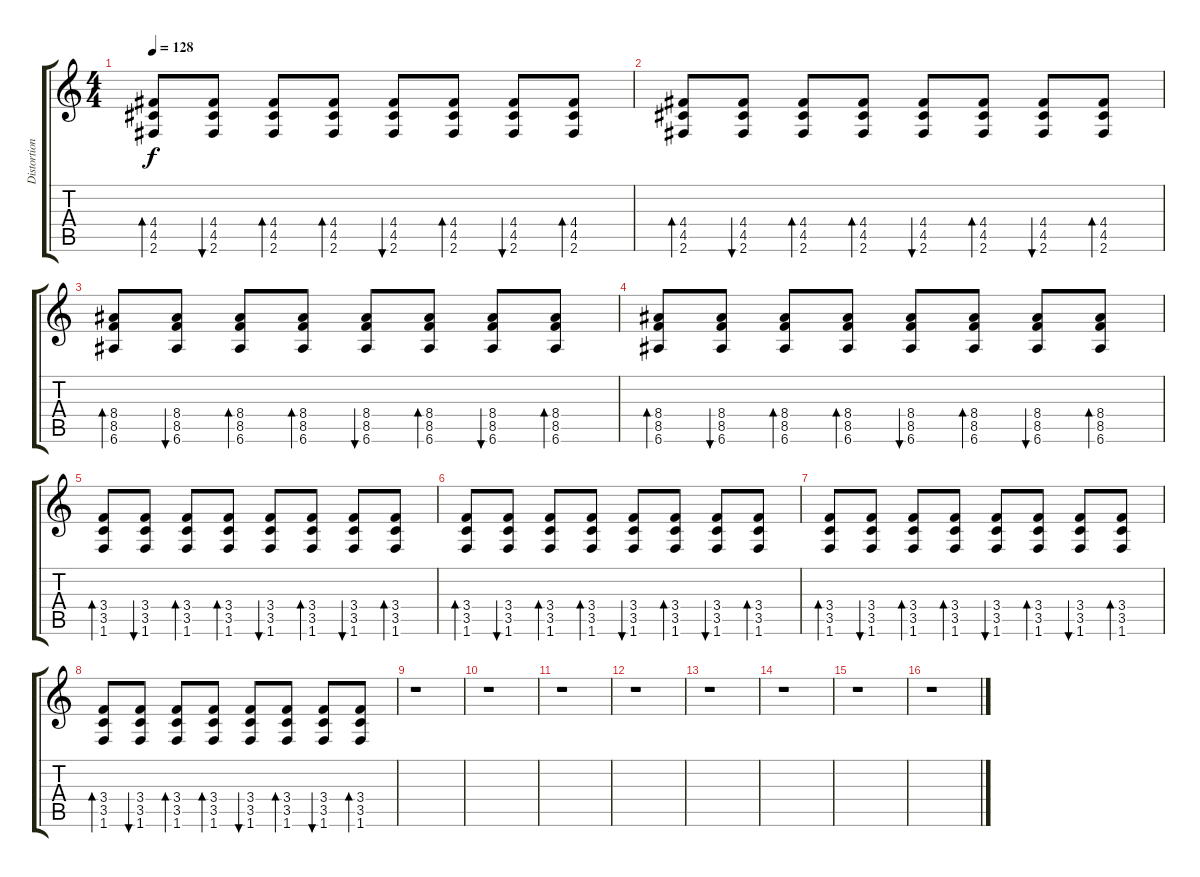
\track ("Distortion Guitar 2" "Distortion") {instrument overdrivenguitar}
\staff {score tabs}
\tuning (E4 B3 G3 D3 A2 E2) {hide}
\ts (4 4)
\tempo 128
\clef g2
\ks c
(4.4 4.5 2.6).8{bd 60 dy f} (4.4 4.5 2.6).8{bu 60} (4.4 4.5 2.6).8{bd 60} (4.4 4.5 2.6).8{bd 60} (4.4 4.5 2.6).8{bu 60} (4.4 4.5 2.6).8{bd 60} (4.4 4.5 2.6).8{bu 60} (4.4 4.5 2.6).8{bd 60} |
(4.4 4.5 2.6).8{bd 60} (4.4 4.5 2.6).8{bu 60} (4.4 4.5 2.6).8{bd 60} (4.4 4.5 2.6).8{bd 60} (4.4 4.5 2.6).8{bu 60} (4.4 4.5 2.6).8{bd 60} (4.4 4.5 2.6).8{bu 60} (4.4 4.5 2.6).8{bd 60} |
(8.4 8.5 6.6).8{bd 60} (8.4 8.5 6.6).8{bu 60} (8.4 8.5 6.6).8{bd 60} (8.4 8.5 6.6).8{bd 60} (8.4 8.5 6.6).8{bu 60} (8.4 8.5 6.6).8{bd 60} (8.4 8.5 6.6).8{bu 60} (8.4 8.5 6.6).8{bd 60} |
(8.4 8.5 6.6).8{bd 60} (8.4 8.5 6.6).8{bu 60} (8.4 8.5 6.6).8{bd 60} (8.4 8.5 6.6).8{bd 60} (8.4 8.5 6.6).8{bu 60} (8.4 8.5 6.6).8{bd 60} (8.4 8.5 6.6).8{bu 60} (8.4 8.5 6.6).8{bd 60} |
(3.4 3.5 1.6).8{bd 60} (3.4 3.5 1.6).8{bu 60} (3.4 3.5 1.6).8{bd 60} (3.4 3.5 1.6).8{bd 60} (3.4 3.5 1.6).8{bu 60} (3.4 3.5 1.6).8{bd 60} (3.4 3.5 1.6).8{bu 60} (3.4 3.5 1.6).8{bd 60} |
(3.4 3.5 1.6).8{bd 60} (3.4 3.5 1.6).8{bu 60} (3.4 3.5 1.6).8{bd 60} (3.4 3.5 1.6).8{bd 60} (3.4 3.5 1.6).8{bu 60} (3.4 3.5 1.6).8{bd 60} (3.4 3.5 1.6).8{bu 60} (3.4 3.5 1.6).8{bd 60} |
(3.4 3.5 1.6).8{bd 60} (3.4 3.5 1.6).8{bu 60} (3.4 3.5 1.6).8{bd 60} (3.4 3.5 1.6).8{bd 60} (3.4 3.5 1.6).8{bu 60} (3.4 3.5 1.6).8{bd 60} (3.4 3.5 1.6).8{bu 60} (3.4 3.5 1.6).8{bd 60} |
(3.4 3.5 1.6).8{bd 60} (3.4 3.5 1.6).8{bu 60} (3.4 3.5 1.6).8{bd 60} (3.4 3.5 1.6).8{bd 60} (3.4 3.5 1.6).8{bu 60} (3.4 3.5 1.6).8{bd 60} (3.4 3.5 1.6).8{bu 60} (3.4 3.5 1.6).8{bd 60} |
r.1 |
r.1 |
r.1 |
r.1 |
r.1 |
r.1 |
r.1 |
r.1
